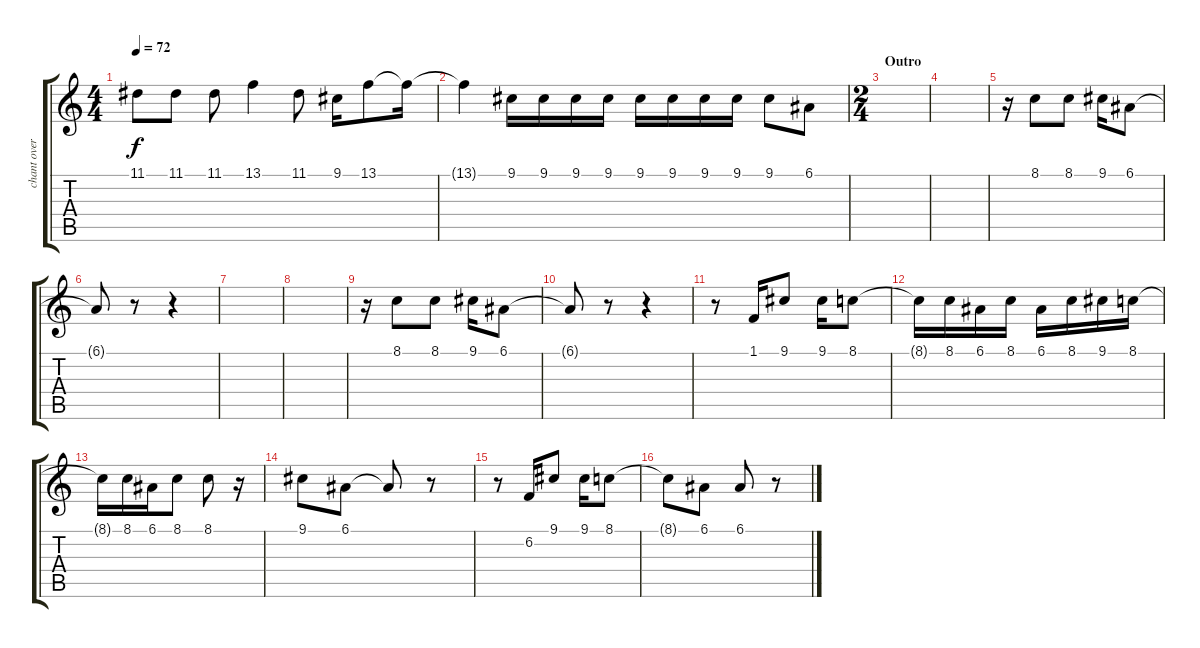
\track ("chant overdub" "chant over") {instrument piccolo}
\staff {score tabs}
\tuning (E4 B3 G3 D3 A2 E2) {hide}
\ts (4 4)
\tempo 72
\clef g2
\ks c
11.1.8{dy f} 11.1.8 11.1.8 13.1.4 11.1.8 9.1.16 13.1.8 13.1{t}.16 |
13.1{t}.4 9.1.16 9.1.16 9.1.16 9.1.16 9.1.16 9.1.16 9.1.16 9.1.16 9.1.8 6.1.8 |
\ts (2 4)
\section ("" "Outro")
|
|
r.16 8.1.8 8.1.8 9.1.16 6.1.8 |
6.1{t}.8 r.8 r.4 |
|
|
r.16 8.1.8 8.1.8 9.1.16 6.1.8 |
6.1{t}.8 r.8 r.4 |
r.8 1.1.16 9.1.8 9.1.16 8.1.8 |
8.1{t}.16 8.1.16 6.1.16 8.1.16 6.1.16 8.1.16 9.1.16 8.1.16 |
8.1{t}.16 8.1.16 6.1.16 8.1.8 8.1.8 r.16 |
9.1.8 6.1.8 6.1{t}.8 r.8 |
r.8 6.2.16 9.1.8 9.1.16 8.1.8 |
8.1{t}.8 6.1.8 6.1.8 r.8
